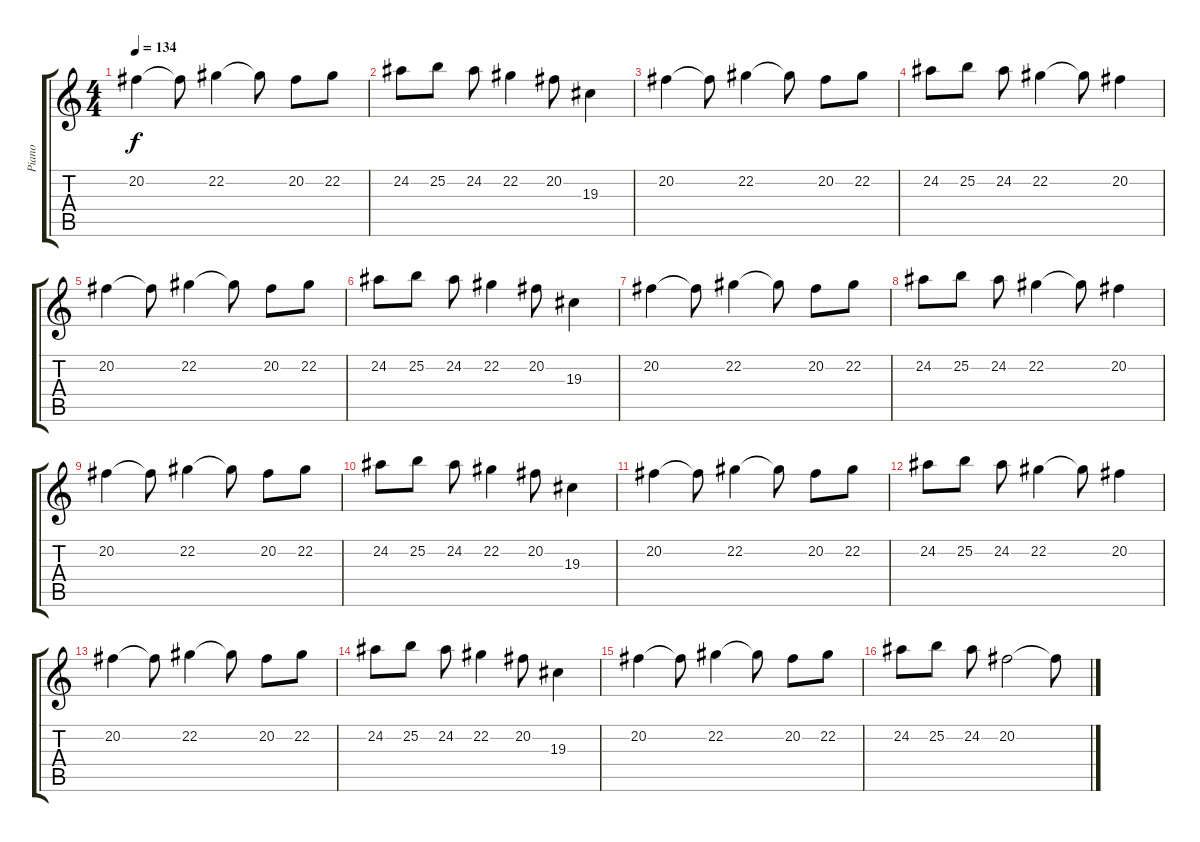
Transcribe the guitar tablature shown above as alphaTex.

\track ("Piano" "Piano") {instrument acousticgrandpiano}
\staff {score tabs}
\tuning (Eb4 Bb3 Gb3 Db3 Ab2 Eb2) {hide}
\ts (4 4)
\tempo 134
\clef g2
\ks c
20.2.4{dy f} 20.2{t}.8 22.2.4 22.2{t}.8 20.2.8 22.2.8 |
24.2.8 25.2.8 24.2.8 22.2.4 20.2.8 19.3.4 |
20.2.4 20.2{t}.8 22.2.4 22.2{t}.8 20.2.8 22.2.8 |
24.2.8 25.2.8 24.2.8 22.2.4 22.2{t}.8 20.2.4 |
20.2.4 20.2{t}.8 22.2.4 22.2{t}.8 20.2.8 22.2.8 |
24.2.8 25.2.8 24.2.8 22.2.4 20.2.8 19.3.4 |
20.2.4 20.2{t}.8 22.2.4 22.2{t}.8 20.2.8 22.2.8 |
24.2.8 25.2.8 24.2.8 22.2.4 22.2{t}.8 20.2.4 |
20.2.4 20.2{t}.8 22.2.4 22.2{t}.8 20.2.8 22.2.8 |
24.2.8 25.2.8 24.2.8 22.2.4 20.2.8 19.3.4 |
20.2.4 20.2{t}.8 22.2.4 22.2{t}.8 20.2.8 22.2.8 |
24.2.8 25.2.8 24.2.8 22.2.4 22.2{t}.8 20.2.4 |
20.2.4 20.2{t}.8 22.2.4 22.2{t}.8 20.2.8 22.2.8 |
24.2.8 25.2.8 24.2.8 22.2.4 20.2.8 19.3.4 |
20.2.4 20.2{t}.8 22.2.4 22.2{t}.8 20.2.8 22.2.8 |
24.2.8 25.2.8 24.2.8 20.2.2 20.2{t}.8
